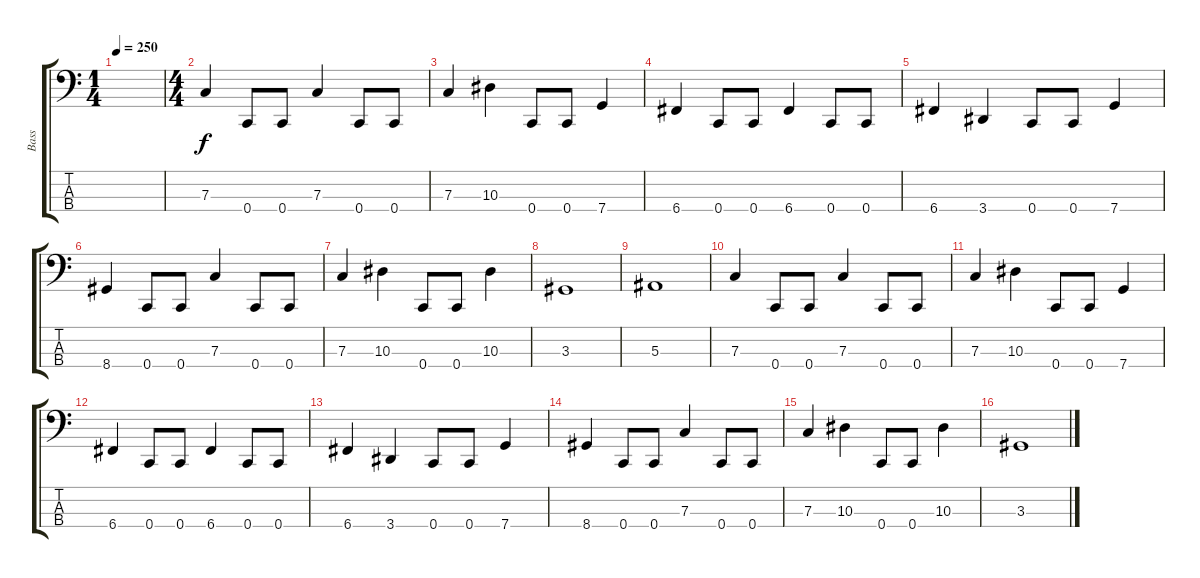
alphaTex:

\track ("Bass" "Bass") {instrument electricbassfinger}
\staff {score tabs}
\tuning (Eb2 Bb1 F1 C1) {hide}
\ts (1 4)
\tempo 250
\clef f4
\ks c
|
\ts (4 4)
7.3.4 0.4.8 0.4.8 7.3.4 0.4.8 0.4.8 |
7.3.4 10.3.4 0.4.8 0.4.8 7.4.4 |
6.4.4 0.4.8 0.4.8 6.4.4 0.4.8 0.4.8 |
6.4.4 3.4.4 0.4.8 0.4.8 7.4.4 |
8.4.4 0.4.8 0.4.8 7.3.4 0.4.8 0.4.8 |
7.3.4 10.3.4 0.4.8 0.4.8 10.3.4 |
3.3.1 |
5.3.1 |
7.3.4 0.4.8 0.4.8 7.3.4 0.4.8 0.4.8 |
7.3.4 10.3.4 0.4.8 0.4.8 7.4.4 |
6.4.4 0.4.8 0.4.8 6.4.4 0.4.8 0.4.8 |
6.4.4 3.4.4 0.4.8 0.4.8 7.4.4 |
8.4.4 0.4.8 0.4.8 7.3.4 0.4.8 0.4.8 |
7.3.4 10.3.4 0.4.8 0.4.8 10.3.4 |
3.3.1
